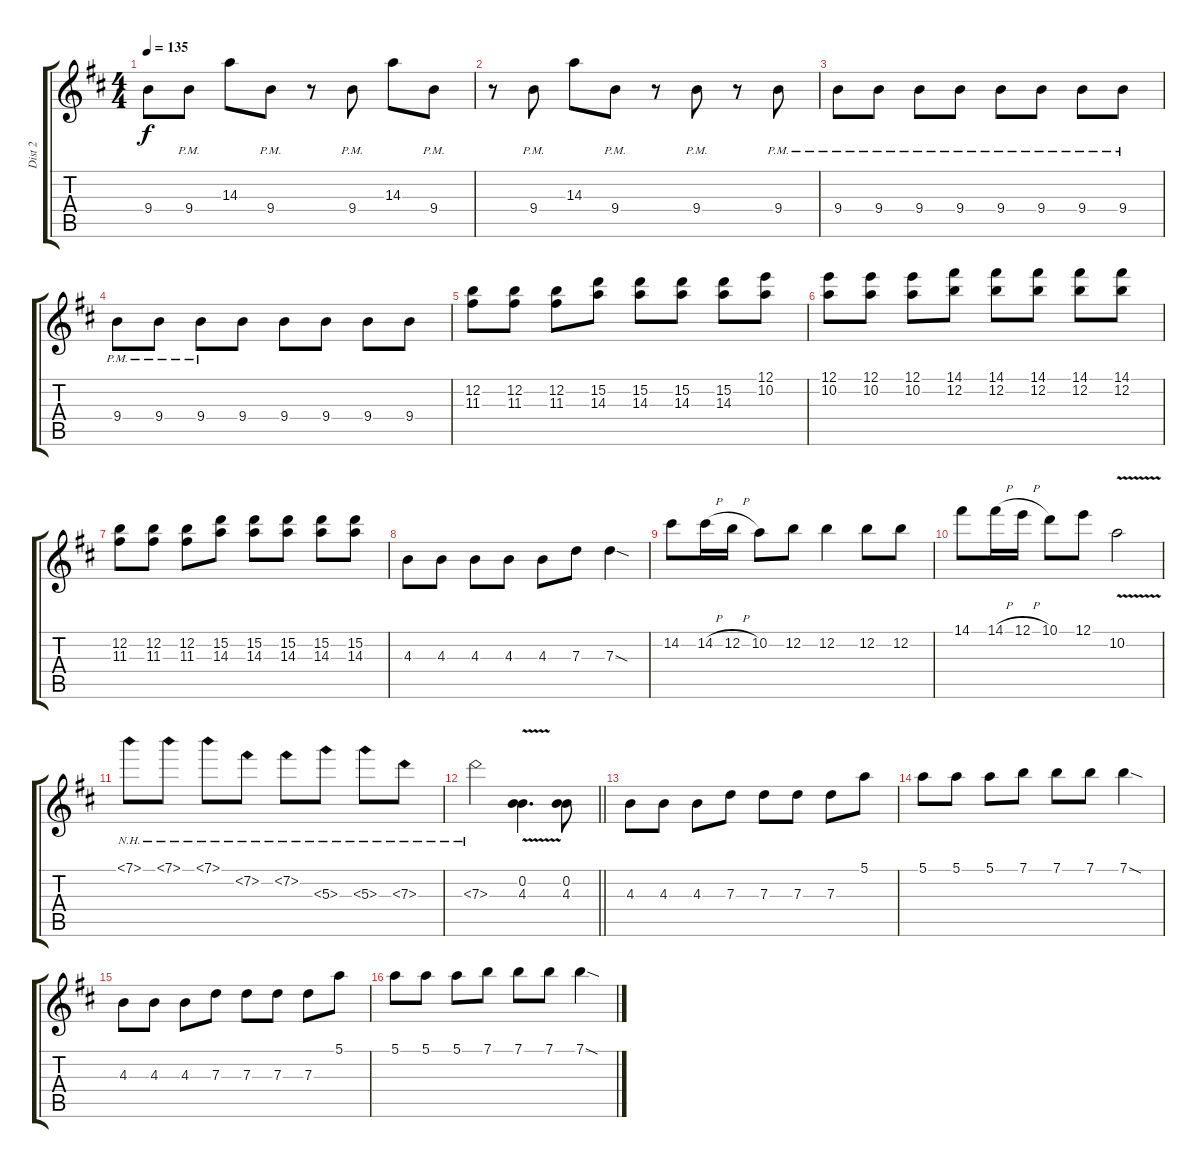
\track ("Dist 2" "Dist 2") {instrument distortionguitar}
\staff {score tabs}
\tuning (E4 B3 G3 D3 A2 E2) {hide}
\ts (4 4)
\tempo 135
\clef g2
\ks d
9.4.8{dy f} 9.4{pm}.8 14.3.8 9.4{pm}.8 r.8 9.4{pm}.8 14.3.8 9.4{pm}.8 |
r.8 9.4{pm}.8 14.3.8 9.4{pm}.8 r.8 9.4{pm}.8 r.8 9.4{pm}.8 |
9.4{pm}.8 9.4{pm}.8 9.4{pm}.8 9.4{pm}.8 9.4{pm}.8 9.4{pm}.8 9.4{pm}.8 9.4{pm}.8 |
9.4{pm}.8 9.4{pm}.8 9.4{pm}.8 9.4.8 9.4.8 9.4.8 9.4.8 9.4.8 |
(12.2 11.3).8 (12.2 11.3).8 (12.2 11.3).8 (15.2 14.3).8 (15.2 14.3).8 (15.2 14.3).8 (15.2 14.3).8 (12.1 10.2).8 |
(12.1 10.2).8 (12.1 10.2).8 (12.1 10.2).8 (14.1 12.2).8 (14.1 12.2).8 (14.1 12.2).8 (14.1 12.2).8 (14.1 12.2).8 |
(12.2 11.3).8 (12.2 11.3).8 (12.2 11.3).8 (15.2 14.3).8 (15.2 14.3).8 (15.2 14.3).8 (15.2 14.3).8 (15.2 14.3).8 |
4.3.8 4.3.8 4.3.8 4.3.8 4.3.8 7.3.8 7.3{sod}.4 |
14.2.8 14.2{h}.16 12.2{h}.16 10.2.8 12.2.8 12.2.4 12.2.8 12.2.8 |
14.1.8 14.1{h}.16 12.1{h}.16 10.1.8 12.1.8 10.2{v}.2 |
7.1{nh}.8 7.1{nh}.8 7.1{nh}.8 7.2{nh}.8 7.2{nh}.8 5.3{nh}.8 5.3{nh}.8 7.3{nh}.8 |
\barLineRight lightlight
7.3{nh}.2 (0.2{v} 4.3{v}).4{d} (0.2 4.3).8 |
4.3.8 4.3.8 4.3.8 7.3.8 7.3.8 7.3.8 7.3.8 5.1.8 |
5.1.8 5.1.8 5.1.8 7.1.8 7.1.8 7.1.8 7.1{sod}.4 |
4.3.8 4.3.8 4.3.8 7.3.8 7.3.8 7.3.8 7.3.8 5.1.8 |
5.1.8 5.1.8 5.1.8 7.1.8 7.1.8 7.1.8 7.1{sod}.4
